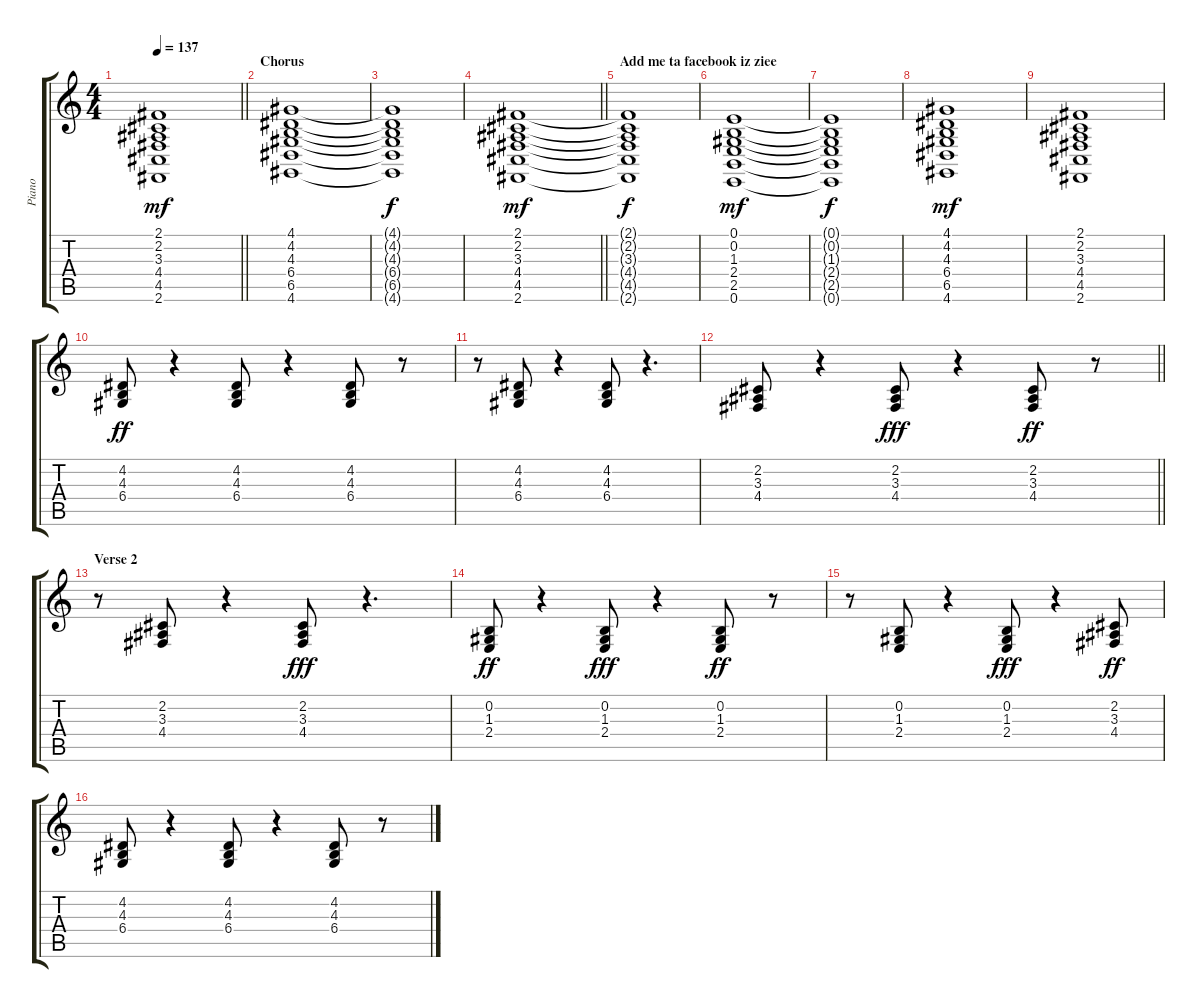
\track ("Piano" "Piano") {instrument electricpiano2}
\staff {score tabs}
\tuning (E4 B3 G3 D3 A2 E2) {hide}
\ts (4 4)
\tempo 137
\clef g2
\barLineRight lightlight
\ks c
(2.1 2.2 3.3 4.4 4.5 2.6).1{dy mf} |
\section ("" "Chorus")
(4.1 4.2 4.3 6.4 6.5 4.6).1 |
(4.1{t} 4.2{t} 4.3{t} 6.4{t} 6.5{t} 4.6{t}).1{dy f} |
\barLineRight lightlight
(2.1 2.2 3.3 4.4 4.5 2.6).1{dy mf} |
\section ("" "Add me ta facebook iz ziee")
(2.1{t} 2.2{t} 3.3{t} 4.4{t} 4.5{t} 2.6{t}).1{dy f} |
(0.1 0.2 1.3 2.4 2.5 0.6).1{dy mf} |
(0.1{t} 0.2{t} 1.3{t} 2.4{t} 2.5{t} 0.6{t}).1{dy f} |
(4.1 4.2 4.3 6.4 6.5 4.6).1{dy mf} |
(2.1 2.2 3.3 4.4 4.5 2.6).1 |
(4.2 4.3 6.4).8{dy ff instrument lead2sawtooth} r.4 (4.2 4.3 6.4).8 r.4 (4.2 4.3 6.4).8 r.8 |
r.8 (4.2 4.3 6.4).8 r.4 (4.2 4.3 6.4).8 r.4{d} |
\barLineRight lightlight
(2.2 3.3 4.4).8 r.4 (2.2 3.3 4.4).8{dy fff} r.4 (2.2 3.3 4.4).8{dy ff} r.8 |
\section ("" "Verse 2")
r.8 (2.2 3.3 4.4).8 r.4 (2.2 3.3 4.4).8{dy fff} r.4{d} |
(0.2 1.3 2.4).8{dy ff} r.4 (0.2 1.3 2.4).8{dy fff} r.4 (0.2 1.3 2.4).8{dy ff} r.8 |
r.8 (0.2 1.3 2.4).8 r.4 (0.2 1.3 2.4).8{dy fff} r.4 (2.2 3.3 4.4).8{dy ff} |
(4.2 4.3 6.4).8 r.4 (4.2 4.3 6.4).8 r.4 (4.2 4.3 6.4).8 r.8
